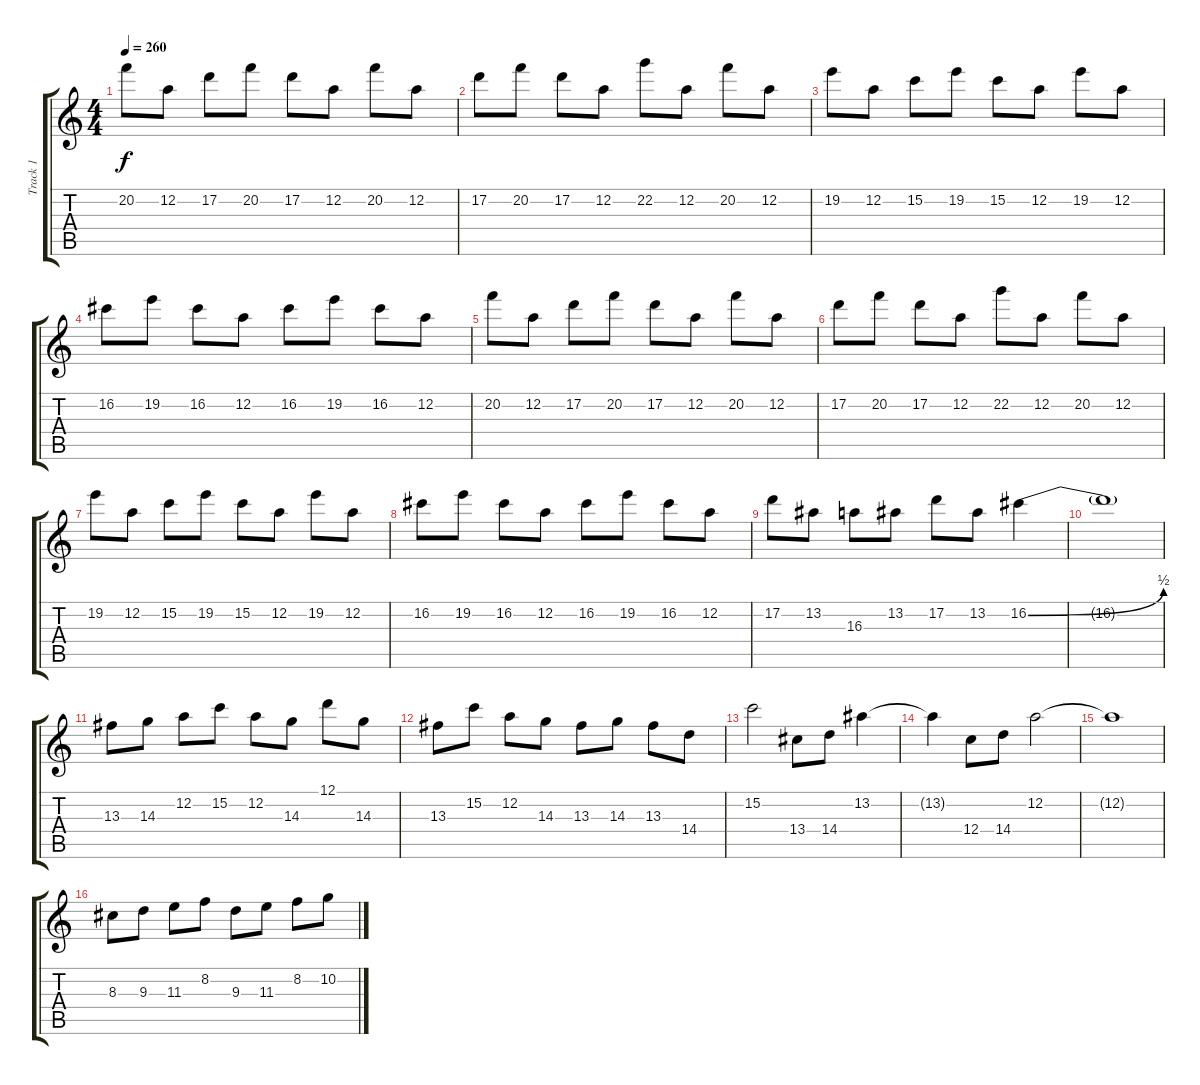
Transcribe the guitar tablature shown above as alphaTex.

\track ("Track 1" "Track 1") {instrument distortionguitar}
\staff {score tabs}
\tuning (D4 A3 F3 C3 G2 D2) {hide}
\ts (4 4)
\tempo 260
\clef g2
\ks c
20.2.8{dy f} 12.2.8 17.2.8 20.2.8 17.2.8 12.2.8 20.2.8 12.2.8 |
17.2.8 20.2.8 17.2.8 12.2.8 22.2.8 12.2.8 20.2.8 12.2.8 |
19.2.8 12.2.8 15.2.8 19.2.8 15.2.8 12.2.8 19.2.8 12.2.8 |
16.2.8 19.2.8 16.2.8 12.2.8 16.2.8 19.2.8 16.2.8 12.2.8 |
20.2.8 12.2.8 17.2.8 20.2.8 17.2.8 12.2.8 20.2.8 12.2.8 |
17.2.8 20.2.8 17.2.8 12.2.8 22.2.8 12.2.8 20.2.8 12.2.8 |
19.2.8 12.2.8 15.2.8 19.2.8 15.2.8 12.2.8 19.2.8 12.2.8 |
16.2.8 19.2.8 16.2.8 12.2.8 16.2.8 19.2.8 16.2.8 12.2.8 |
17.2.8 13.2.8 16.3.8 13.2.8 17.2.8 13.2.8 16.2{be (bend 0 0 60 2)}.4 |
16.2{t}.1 |
13.3.8 14.3.8 12.2.8 15.2.8 12.2.8 14.3.8 12.1.8 14.3.8 |
13.3.8 15.2.8 12.2.8 14.3.8 13.3.8 14.3.8 13.3.8 14.4.8 |
15.2.2 13.4.8 14.4.8 13.2.4 |
13.2{t}.4 12.4.8 14.4.8 12.2.2 |
12.2{t}.1 |
8.3.8 9.3.8 11.3.8 8.2.8 9.3.8 11.3.8 8.2.8 10.2.8
